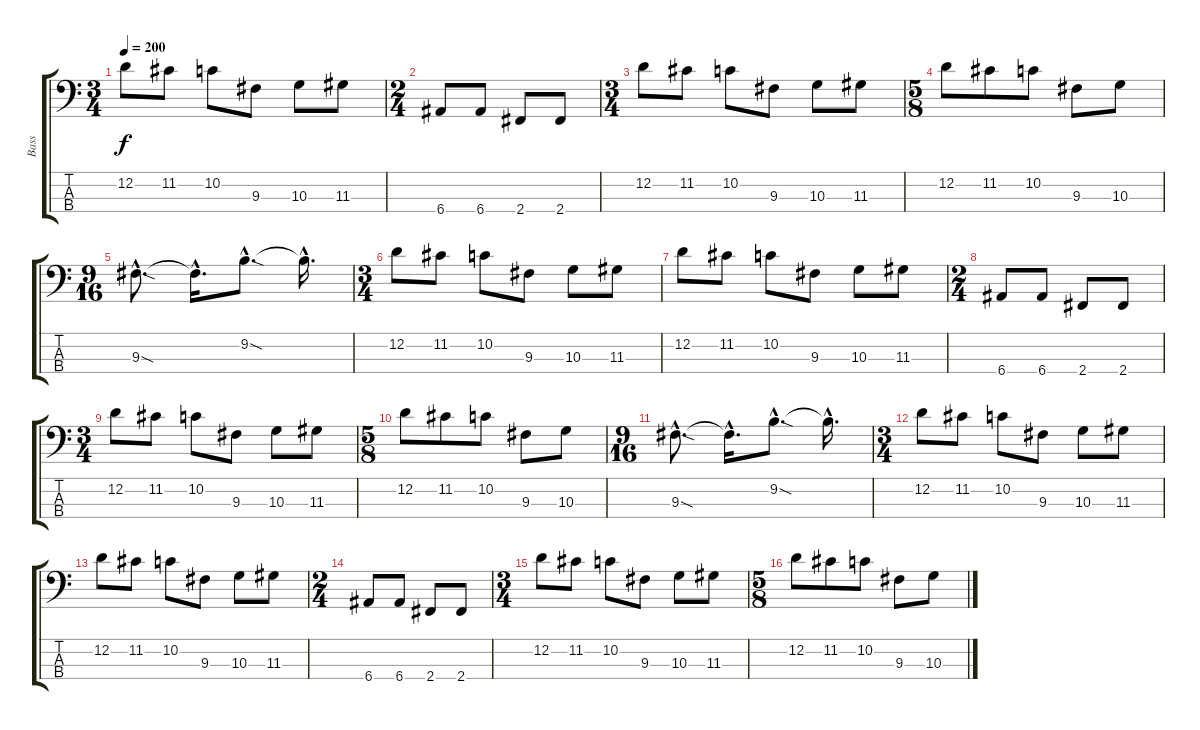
\track ("Bass" "Bass") {instrument electricbassfinger}
\staff {score tabs}
\tuning (G2 D2 A1 E1) {hide}
\ts (3 4)
\tempo 200
\clef f4
\ks c
12.2.8{dy f} 11.2.8 10.2.8 9.3.8 10.3.8 11.3.8 |
\ts (2 4)
6.4.8 6.4.8 2.4.8 2.4.8 |
\ts (3 4)
12.2.8 11.2.8 10.2.8 9.3.8 10.3.8 11.3.8 |
\ts (5 8)
12.2.8 11.2.8 10.2.8 9.3.8 10.3.8 |
\ts (9 16)
9.3{sod hac}.8{d} 9.3{hac t}.16{d} 9.2{sod hac}.8{d} 9.2{hac t}.16{d} |
\ts (3 4)
12.2.8 11.2.8 10.2.8 9.3.8 10.3.8 11.3.8 |
12.2.8 11.2.8 10.2.8 9.3.8 10.3.8 11.3.8 |
\ts (2 4)
6.4.8 6.4.8 2.4.8 2.4.8 |
\ts (3 4)
12.2.8 11.2.8 10.2.8 9.3.8 10.3.8 11.3.8 |
\ts (5 8)
12.2.8 11.2.8 10.2.8 9.3.8 10.3.8 |
\ts (9 16)
9.3{sod hac}.8{d} 9.3{hac t}.16{d} 9.2{sod hac}.8{d} 9.2{hac t}.16{d} |
\ts (3 4)
12.2.8 11.2.8 10.2.8 9.3.8 10.3.8 11.3.8 |
12.2.8 11.2.8 10.2.8 9.3.8 10.3.8 11.3.8 |
\ts (2 4)
6.4.8 6.4.8 2.4.8 2.4.8 |
\ts (3 4)
12.2.8 11.2.8 10.2.8 9.3.8 10.3.8 11.3.8 |
\ts (5 8)
12.2.8 11.2.8 10.2.8 9.3.8 10.3.8
